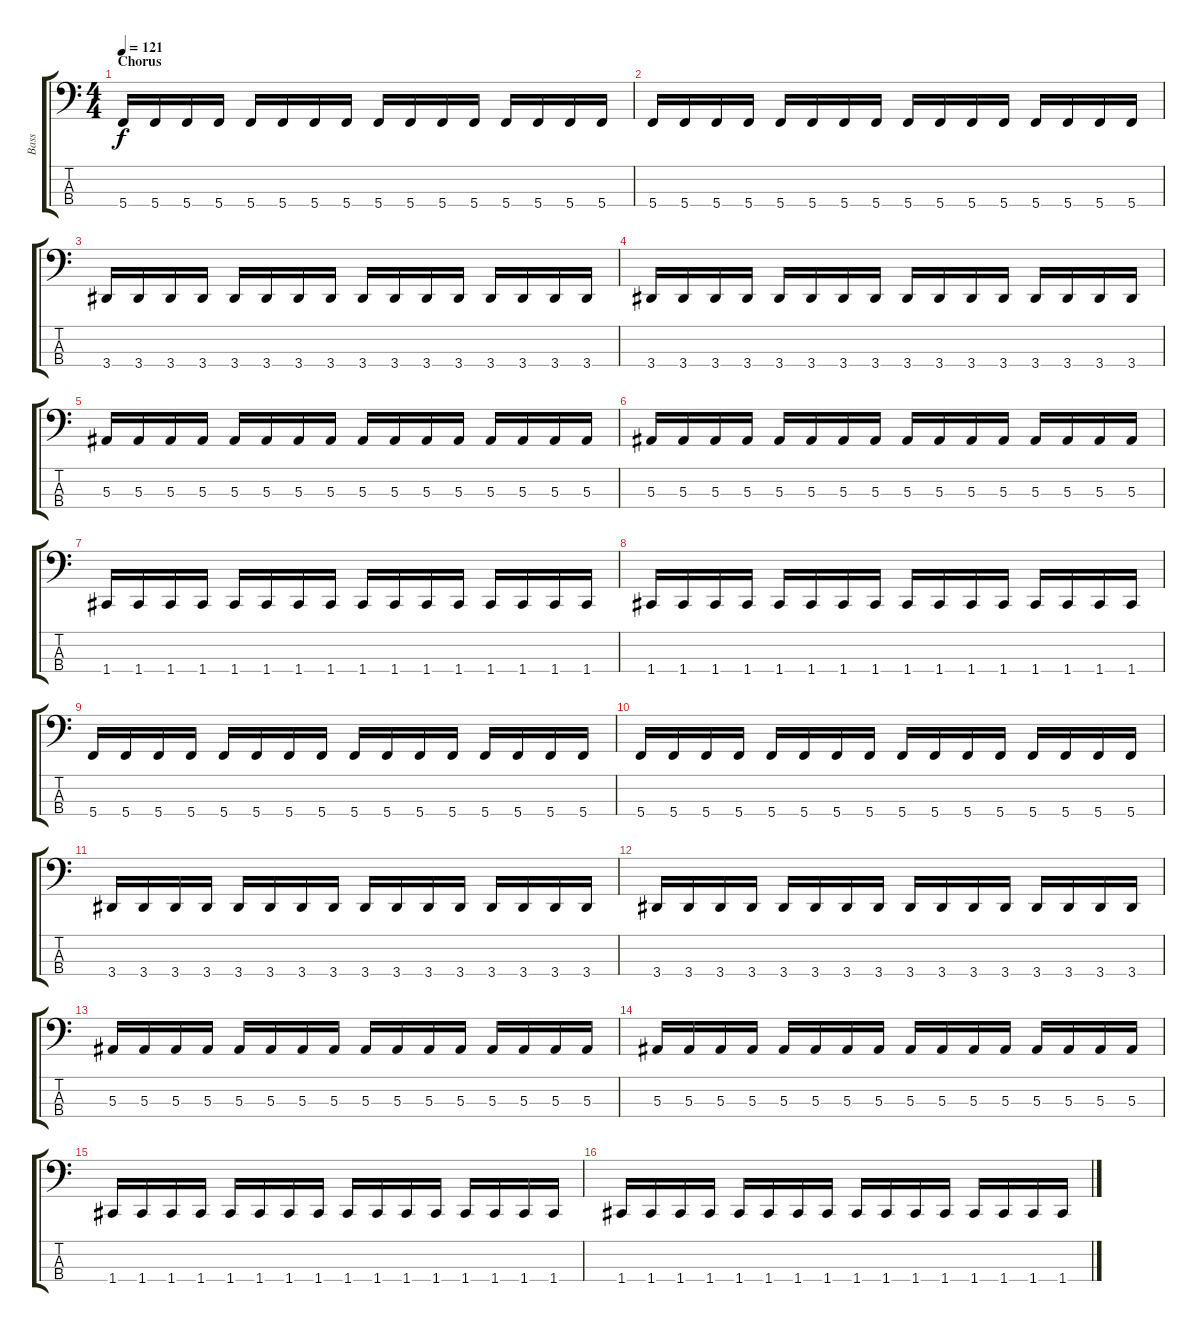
\track ("Bass" "Bass") {instrument electricbasspick}
\staff {score tabs}
\tuning (Eb2 Bb1 F1 C1) {hide}
\ts (4 4)
\section ("" "Chorus")
\tempo 121
\clef f4
\ks c
5.4.16{dy f} 5.4.16 5.4.16 5.4.16 5.4.16 5.4.16 5.4.16 5.4.16 5.4.16 5.4.16 5.4.16 5.4.16 5.4.16 5.4.16 5.4.16 5.4.16 |
5.4.16 5.4.16 5.4.16 5.4.16 5.4.16 5.4.16 5.4.16 5.4.16 5.4.16 5.4.16 5.4.16 5.4.16 5.4.16 5.4.16 5.4.16 5.4.16 |
3.4.16 3.4.16 3.4.16 3.4.16 3.4.16 3.4.16 3.4.16 3.4.16 3.4.16 3.4.16 3.4.16 3.4.16 3.4.16 3.4.16 3.4.16 3.4.16 |
3.4.16 3.4.16 3.4.16 3.4.16 3.4.16 3.4.16 3.4.16 3.4.16 3.4.16 3.4.16 3.4.16 3.4.16 3.4.16 3.4.16 3.4.16 3.4.16 |
5.3.16 5.3.16 5.3.16 5.3.16 5.3.16 5.3.16 5.3.16 5.3.16 5.3.16 5.3.16 5.3.16 5.3.16 5.3.16 5.3.16 5.3.16 5.3.16 |
5.3.16 5.3.16 5.3.16 5.3.16 5.3.16 5.3.16 5.3.16 5.3.16 5.3.16 5.3.16 5.3.16 5.3.16 5.3.16 5.3.16 5.3.16 5.3.16 |
1.4.16 1.4.16 1.4.16 1.4.16 1.4.16 1.4.16 1.4.16 1.4.16 1.4.16 1.4.16 1.4.16 1.4.16 1.4.16 1.4.16 1.4.16 1.4.16 |
1.4.16 1.4.16 1.4.16 1.4.16 1.4.16 1.4.16 1.4.16 1.4.16 1.4.16 1.4.16 1.4.16 1.4.16 1.4.16 1.4.16 1.4.16 1.4.16 |
5.4.16 5.4.16 5.4.16 5.4.16 5.4.16 5.4.16 5.4.16 5.4.16 5.4.16 5.4.16 5.4.16 5.4.16 5.4.16 5.4.16 5.4.16 5.4.16 |
5.4.16 5.4.16 5.4.16 5.4.16 5.4.16 5.4.16 5.4.16 5.4.16 5.4.16 5.4.16 5.4.16 5.4.16 5.4.16 5.4.16 5.4.16 5.4.16 |
3.4.16 3.4.16 3.4.16 3.4.16 3.4.16 3.4.16 3.4.16 3.4.16 3.4.16 3.4.16 3.4.16 3.4.16 3.4.16 3.4.16 3.4.16 3.4.16 |
3.4.16 3.4.16 3.4.16 3.4.16 3.4.16 3.4.16 3.4.16 3.4.16 3.4.16 3.4.16 3.4.16 3.4.16 3.4.16 3.4.16 3.4.16 3.4.16 |
5.3.16 5.3.16 5.3.16 5.3.16 5.3.16 5.3.16 5.3.16 5.3.16 5.3.16 5.3.16 5.3.16 5.3.16 5.3.16 5.3.16 5.3.16 5.3.16 |
5.3.16 5.3.16 5.3.16 5.3.16 5.3.16 5.3.16 5.3.16 5.3.16 5.3.16 5.3.16 5.3.16 5.3.16 5.3.16 5.3.16 5.3.16 5.3.16 |
1.4.16 1.4.16 1.4.16 1.4.16 1.4.16 1.4.16 1.4.16 1.4.16 1.4.16 1.4.16 1.4.16 1.4.16 1.4.16 1.4.16 1.4.16 1.4.16 |
1.4.16 1.4.16 1.4.16 1.4.16 1.4.16 1.4.16 1.4.16 1.4.16 1.4.16 1.4.16 1.4.16 1.4.16 1.4.16 1.4.16 1.4.16 1.4.16
